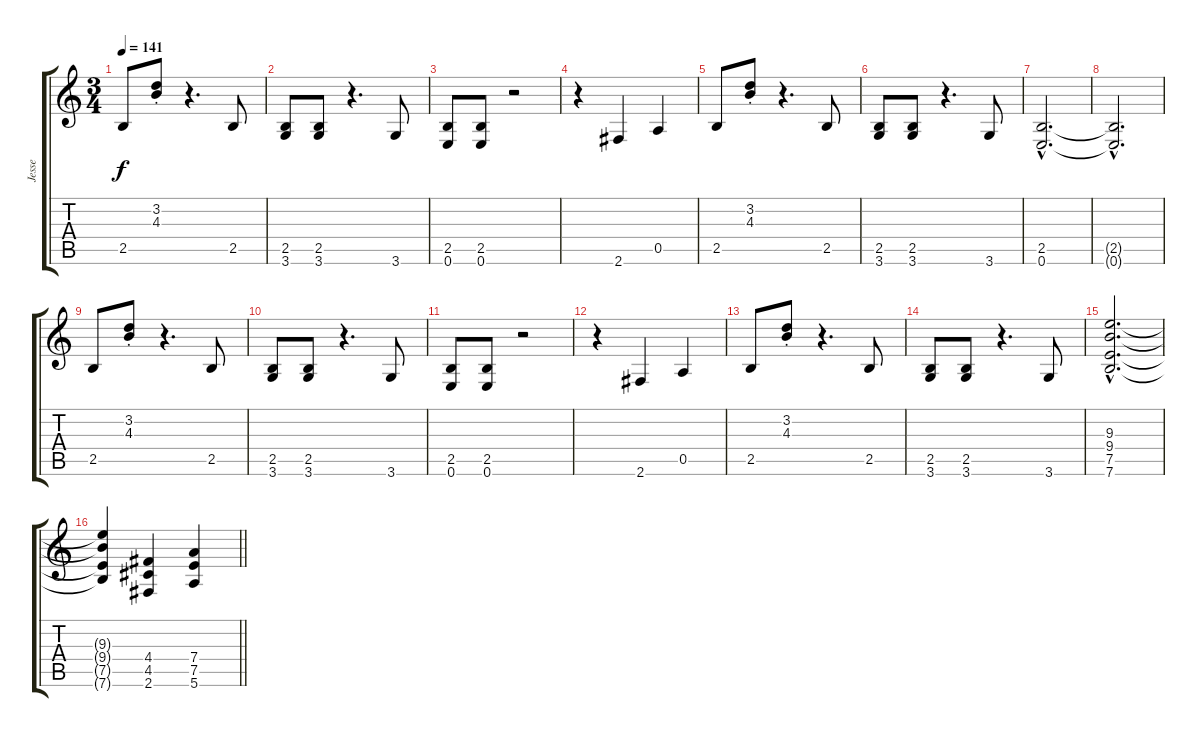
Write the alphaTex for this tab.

\track ("Jesse" "Jesse") {instrument distortionguitar}
\staff {score tabs}
\tuning (E4 B3 G3 D3 A2 E2) {hide}
\ts (3 4)
\tempo 141
\clef g2
\ks c
2.5.8{dy f} (3.2{st} 4.3{st}).8 r.4{d} 2.5.8 |
(2.5 3.6).8 (2.5 3.6).8 r.4{d} 3.6.8 |
(2.5 0.6).8 (2.5 0.6).8 r.2 |
r.4 2.6.4 0.5.4 |
2.5.8 (3.2{st} 4.3{st}).8 r.4{d} 2.5.8 |
(2.5 3.6).8 (2.5 3.6).8 r.4{d} 3.6.8 |
(2.5{hac} 0.6{hac}).2{d} |
(2.5{hac t} 0.6{hac t}).2{d} |
2.5.8 (3.2{st} 4.3{st}).8 r.4{d} 2.5.8 |
(2.5 3.6).8 (2.5 3.6).8 r.4{d} 3.6.8 |
(2.5 0.6).8 (2.5 0.6).8 r.2 |
r.4 2.6.4 0.5.4 |
2.5.8 (3.2{st} 4.3{st}).8 r.4{d} 2.5.8 |
(2.5 3.6).8 (2.5 3.6).8 r.4{d} 3.6.8 |
(9.3{hac} 9.4{hac} 7.5{hac} 7.6{hac}).2{d} |
\barLineRight lightlight
(9.3{t} 9.4{t} 7.5{t} 7.6{t}).4 (4.4 4.5 2.6).4 (7.4 7.5 5.6).4
